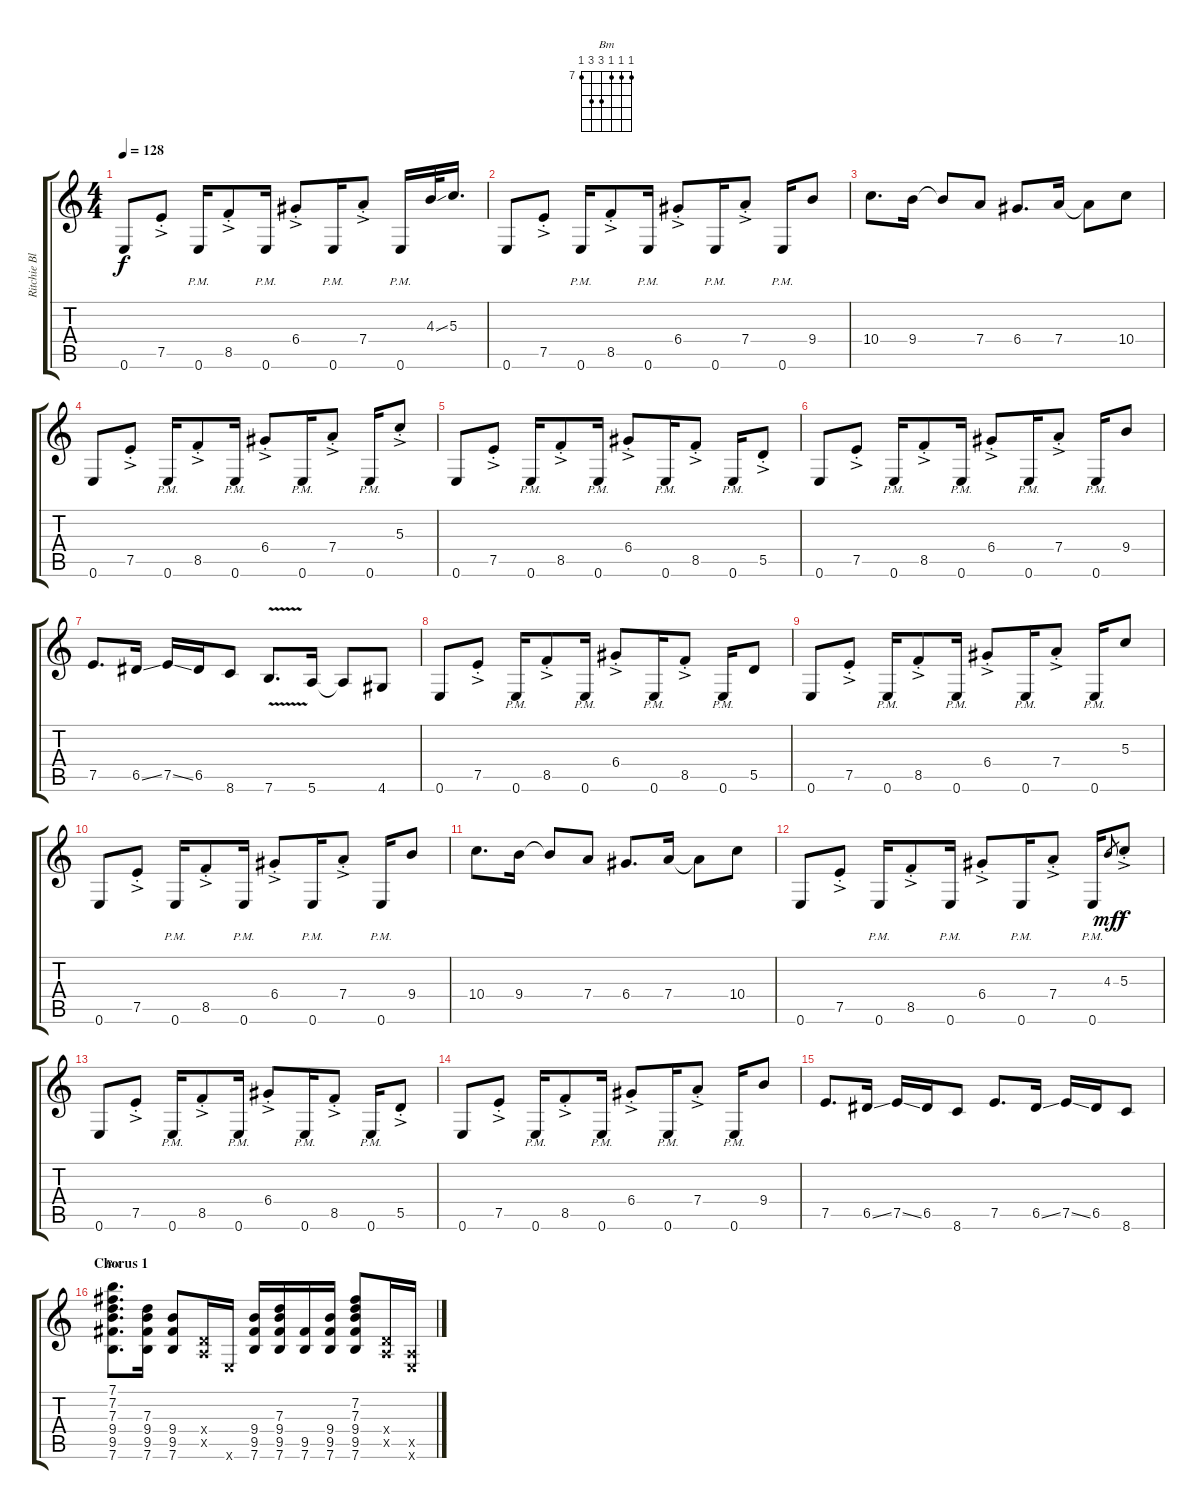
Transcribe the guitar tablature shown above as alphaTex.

\track ("Ritchie Blackmore - Lead Guitar" "Ritchie Bl") {instrument overdrivenguitar}
\staff {score tabs}
\tuning (E4 B3 G3 D3 A2 E2) {hide}
\chord ("Bm" 7 7 7 9 9 7) {firstfret 7}
\ts (4 4)
\tempo 128
\clef g2
\ks c
0.6.8{dy f} 7.5{ac st}.8 0.6{pm}.16 8.5{ac st}.8 0.6{pm}.16 6.4{ac st}.8 0.6{pm}.16 7.4{ac st}.8 0.6{pm}.16 4.3{ss}.32 5.3.16{d} |
0.6.8 7.5{ac st}.8 0.6{pm}.16 8.5{ac st}.8 0.6{pm}.16 6.4{ac st}.8 0.6{pm}.16 7.4{ac st}.8 0.6{pm}.16 9.4.8 |
10.4.8{d} 9.4.16 9.4{t}.8 7.4.8 6.4.8{d} 7.4.16 7.4{t}.8 10.4.8 |
0.6.8 7.5{ac st}.8 0.6{pm}.16 8.5{ac st}.8 0.6{pm}.16 6.4{ac st}.8 0.6{pm}.16 7.4{ac st}.8 0.6{pm}.16 5.3{ac st}.8 |
0.6.8 7.5{ac st}.8 0.6{pm}.16 8.5{ac st}.8 0.6{pm}.16 6.4{ac st}.8 0.6{pm}.16 8.5{ac st}.8 0.6{pm}.16 5.5{ac st}.8 |
0.6.8 7.5{ac st}.8 0.6{pm}.16 8.5{ac st}.8 0.6{pm}.16 6.4{ac st}.8 0.6{pm}.16 7.4{ac st}.8 0.6{pm}.16 9.4.8 |
7.5.8{d} 6.5{ss}.16 7.5{ss}.16 6.5.16 8.6.8 7.6{v}.8{d} 5.6.16 5.6{t}.8 4.6.8 |
0.6.8 7.5{ac st}.8 0.6{pm}.16 8.5{ac st}.8 0.6{pm}.16 6.4{ac st}.8 0.6{pm}.16 8.5{ac st}.8 0.6{pm}.16 5.5.8 |
0.6.8 7.5{ac st}.8 0.6{pm}.16 8.5{ac st}.8 0.6{pm}.16 6.4{ac st}.8 0.6{pm}.16 7.4{ac st}.8 0.6{pm}.16 5.3.8 |
0.6.8 7.5{ac st}.8 0.6{pm}.16 8.5{ac st}.8 0.6{pm}.16 6.4{ac st}.8 0.6{pm}.16 7.4{ac st}.8 0.6{pm}.16 9.4.8 |
10.4.8{d} 9.4.16 9.4{t}.8 7.4.8 6.4.8{d} 7.4.16 7.4{t}.8 10.4.8 |
0.6.8 7.5{ac st}.8 0.6{pm}.16 8.5{ac st}.8 0.6{pm}.16 6.4{ac st}.8 0.6{pm}.16 7.4{ac st}.8 0.6{pm}.16 4.3.8{gr dy mf} 5.3{ac st}.8{dy f} |
0.6.8 7.5{ac st}.8 0.6{pm}.16 8.5{ac st}.8 0.6{pm}.16 6.4{ac st}.8 0.6{pm}.16 8.5{ac st}.8 0.6{pm}.16 5.5{ac st}.8 |
0.6.8 7.5{ac st}.8 0.6{pm}.16 8.5{ac st}.8 0.6{pm}.16 6.4{ac st}.8 0.6{pm}.16 7.4{ac st}.8 0.6{pm}.16 9.4.8 |
7.5.8{d} 6.5{ss}.16 7.5{ss}.16 6.5.16 8.6.8 7.5.8{d} 6.5{ss}.16 7.5{ss}.16 6.5.16 8.6.8 |
\section ("" "Chorus 1")
(7.1 7.2 7.3 9.4 9.5 7.6).8{d ch "Bm"} (7.3 9.4 9.5 7.6).16 (9.4 9.5 7.6).8 (0.4{x} 0.5{x}).16 0.6{x}.16 (9.4 9.5 7.6).16 (7.3 9.4 9.5 7.6).16 (9.5 7.6).16 (9.4 9.5 7.6).16 (7.2 7.3 9.4 9.5 7.6).8 (0.4{x} 0.5{x}).16 (0.5{x} 0.6{x}).16
